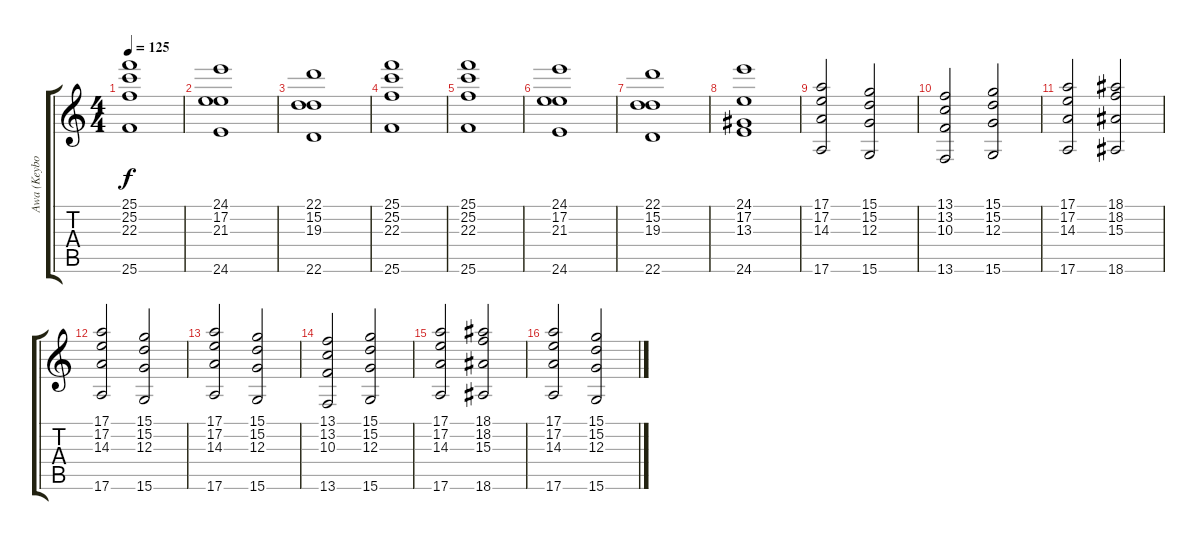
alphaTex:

\track ("Awa (Keybords 2)" "Awa (Keybo") {instrument stringensemble2}
\staff {score tabs}
\tuning (E4 B3 G3 D3 A2 E2) {hide}
\ts (4 4)
\tempo 125
\clef g2
\ks c
(25.1 25.2 22.3 25.6).1{dy f volume 8} |
(24.1 17.2 21.3 24.6).1 |
(22.1 15.2 19.3 22.6).1 |
(25.1 25.2 22.3 25.6).1 |
(25.1 25.2 22.3 25.6).1 |
(24.1 17.2 21.3 24.6).1 |
(22.1 15.2 19.3 22.6).1 |
(24.1 17.2 13.3 24.6).1 |
(17.1 17.2 14.3 17.6).2{volume 10 instrument stringensemble2} (15.1 15.2 12.3 15.6).2 |
(13.1 13.2 10.3 13.6).2 (15.1 15.2 12.3 15.6).2 |
(17.1 17.2 14.3 17.6).2{instrument stringensemble1} (18.1 18.2 15.3 18.6).2 |
(17.1 17.2 14.3 17.6).2 (15.1 15.2 12.3 15.6).2 |
(17.1 17.2 14.3 17.6).2{instrument stringensemble2} (15.1 15.2 12.3 15.6).2 |
(13.1 13.2 10.3 13.6).2 (15.1 15.2 12.3 15.6).2 |
(17.1 17.2 14.3 17.6).2{instrument stringensemble1} (18.1 18.2 15.3 18.6).2 |
(17.1 17.2 14.3 17.6).2 (15.1 15.2 12.3 15.6).2
